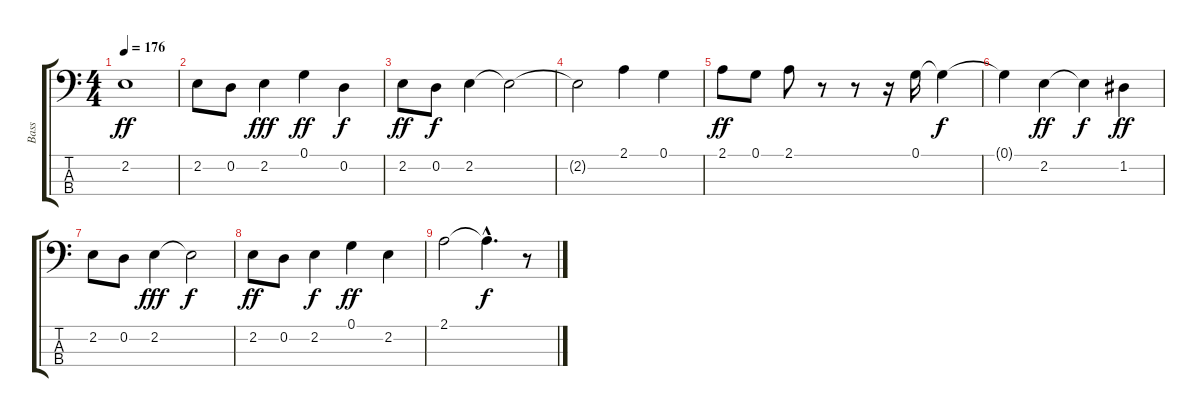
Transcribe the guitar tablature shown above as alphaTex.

\track ("Bass" "Bass") {instrument electricbasspick}
\staff {score tabs}
\tuning (G2 D2 A1 E1) {hide}
\ts (4 4)
\tempo 176
\clef f4
\ks c
2.2.1{dy ff} |
2.2.8 0.2.8 2.2.4{dy fff} 0.1.4{dy ff} 0.2.4{dy f} |
2.2.8{dy ff} 0.2.8{dy f} 2.2.4 2.2{t}.2 |
2.2{t}.2 2.1.4 0.1.4 |
2.1.8{dy ff} 0.1.8 2.1.8 r.8 r.8 r.16 0.1.16 0.1{t}.4{dy f} |
0.1{t}.4 2.2.4{dy ff volume 14} 2.2{t}.4{dy f} 1.2.4{dy ff volume 14} |
2.2.8{volume 14} 0.2.8{volume 14} 2.2.4{dy fff volume 14} 2.2{t}.2{dy f} |
2.2.8{dy ff volume 13} 0.2.8{volume 12} 2.2.4{dy f volume 12} 0.1.4{dy ff volume 11} 2.2.4{volume 10} |
2.1.2{volume 8} 2.1{hac t}.4{d dy f} r.8
